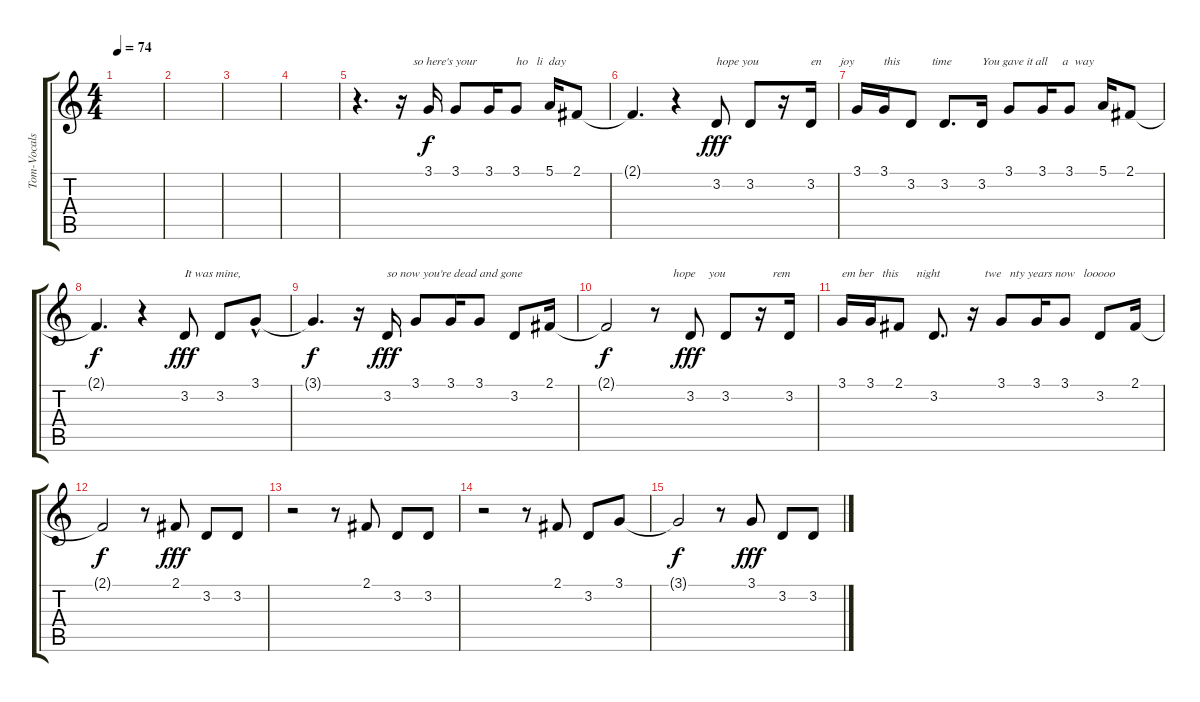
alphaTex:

\track ("Tom-Vocals" "Tom-Vocals") {instrument tenorsax}
\staff {score tabs}
\tuning (E4 B3 G3 D3 A2 E2) {hide}
\ts (4 4)
\tempo 74
\clef g2
\ks c
|
|
|
|
r.4{d} r.16{txt "    so here's your"} 3.1.16 3.1.8 3.1.16 3.1.8{txt "ho   li  day"} 5.1.16 2.1.8 |
2.1{t}.4{d dy f} r.4 3.2.8{txt "hope you" dy fff} 3.2.8 r.16 3.2.16{txt "en      joy"} |
3.1.16 3.1.16{txt "this"} 3.2.8{txt "       time"} 3.2.8{d} 3.2.16{txt "You gave it all     a  way"} 3.1.8 3.1.16 3.1.8 5.1.16 2.1.8 |
2.1{t}.4{d dy f} r.4 3.2.8{txt "It was mine," dy fff} 3.2.8 3.1{hac}.8 |
3.1{t}.4{d dy f} r.16 3.2.16{txt "so now you're dead and gone" dy fff} 3.1.8 3.1.16 3.1.8 3.2.8 2.1.16 |
2.1{t}.2{dy f} r.8{txt "      hope"} 3.2.8{txt "      you" dy fff} 3.2.8 r.16{txt "    rem"} 3.2.16 |
3.1.16{txt "em ber"} 3.1.16{txt "    this"} 2.1.8{txt "      night"} 3.2.8{d} r.16{txt "    twe   nty years now   looooo"} 3.1.8 3.1.16 3.1.8 3.2.8 2.1.16 |
2.1{t}.2{dy f} r.8 2.1.8{dy fff} 3.2.8 3.2.8 |
r.2 r.8 2.1.8 3.2.8 3.2.8 |
r.2 r.8 2.1.8 3.2.8 3.1.8 |
3.1{t}.2{dy f} r.8 3.1.8{dy fff} 3.2.8 3.2.8
